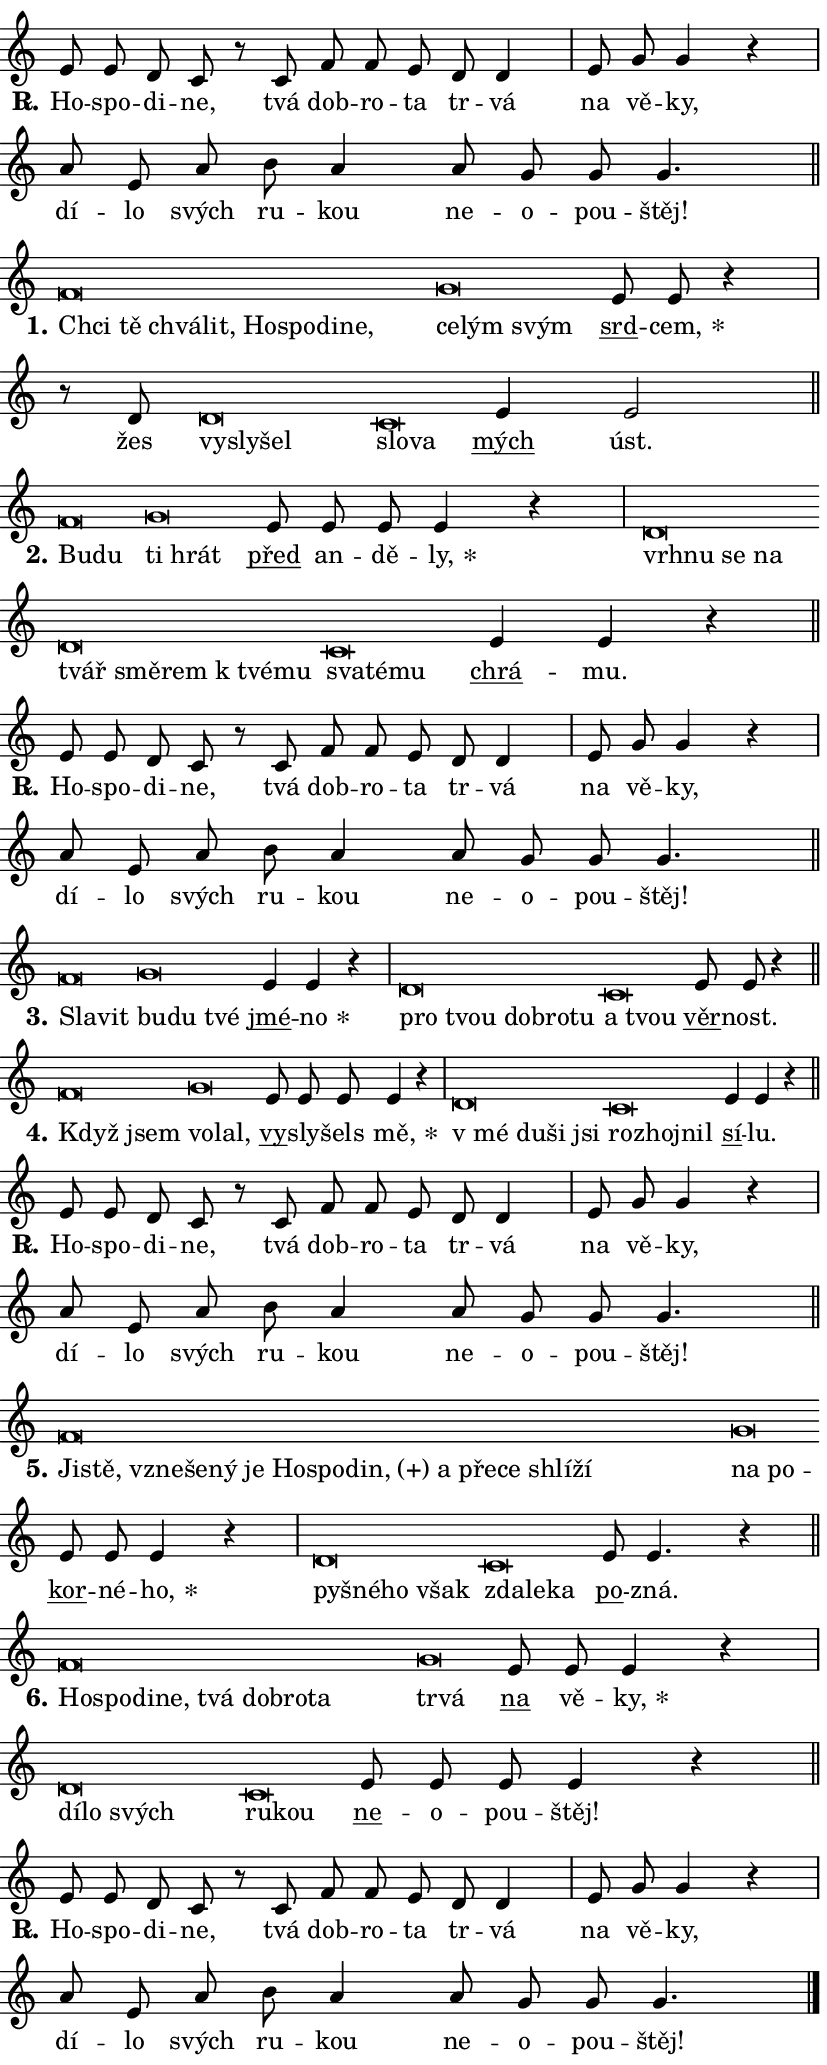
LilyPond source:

\version "2.24.0"
\header { tagline = "" }
\paper {
  indent = 0\cm
  top-margin = 0\cm
  right-margin = 0.13\cm % to fit lyric hyphens
  bottom-margin = 0\cm
  left-margin = 0\cm
  paper-width = 14\cm
  page-breaking = #ly:one-page-breaking
  system-system-spacing.basic-distance = #11
  score-system-spacing.basic-distance = #11
  ragged-last = ##f
}


%% Author: Thomas Morley
%% https://lists.gnu.org/archive/html/lilypond-user/2020-05/msg00002.html
#(define (line-position grob)
"Returns position of @var[grob} in current system:
   @code{'start}, if at first time-step
   @code{'end}, if at last time-step
   @code{'middle} otherwise
"
  (let* ((col (ly:item-get-column grob))
         (ln (ly:grob-object col 'left-neighbor))
         (rn (ly:grob-object col 'right-neighbor))
         (col-to-check-left (if (ly:grob? ln) ln col))
         (col-to-check-right (if (ly:grob? rn) rn col))
         (break-dir-left
           (and
             (ly:grob-property col-to-check-left 'non-musical #f)
             (ly:item-break-dir col-to-check-left)))
         (break-dir-right
           (and
             (ly:grob-property col-to-check-right 'non-musical #f)
             (ly:item-break-dir col-to-check-right))))
        (cond ((eqv? 1 break-dir-left) 'start)
              ((eqv? -1 break-dir-right) 'end)
              (else 'middle))))

#(define (tranparent-at-line-position vctor)
  (lambda (grob)
  "Relying on @code{line-position} select the relevant enry from @var{vctor}.
Used to determine transparency,"
    (case (line-position grob)
      ((end) (not (vector-ref vctor 0)))
      ((middle) (not (vector-ref vctor 1)))
      ((start) (not (vector-ref vctor 2))))))

noteHeadBreakVisibility =
#(define-music-function (break-visibility)(vector?)
"Makes @code{NoteHead}s transparent relying on @var{break-visibility}"
#{
  \override NoteHead.transparent =
    #(tranparent-at-line-position break-visibility)
#})

#(define delete-ledgers-for-transparent-note-heads
  (lambda (grob)
    "Reads whether a @code{NoteHead} is transparent.
If so this @code{NoteHead} is removed from @code{'note-heads} from
@var{grob}, which is supposed to be @code{LedgerLineSpanner}.
As a result ledgers are not printed for this @code{NoteHead}"
    (let* ((nhds-array (ly:grob-object grob 'note-heads))
           (nhds-list
             (if (ly:grob-array? nhds-array)
                 (ly:grob-array->list nhds-array)
                 '()))
           ;; Relies on the transparent-property being done before
           ;; Staff.LedgerLineSpanner.after-line-breaking is executed.
           ;; This is fragile ...
           (to-keep
             (remove
               (lambda (nhd)
                 (ly:grob-property nhd 'transparent #f))
               nhds-list)))
      ;; TODO find a better method to iterate over grob-arrays, similiar
      ;; to filter/remove etc for lists
      ;; For now rebuilt from scratch
      (set! (ly:grob-object grob 'note-heads)  '())
      (for-each
        (lambda (nhd)
          (ly:pointer-group-interface::add-grob grob 'note-heads nhd))
        to-keep))))

squashNotes = {
  \override NoteHead.X-extent = #'(-0.2 . 0.2)
  \override NoteHead.Y-extent = #'(-0.75 . 0)
  \override NoteHead.stencil =
    #(lambda (grob)
       (let ((pos (ly:grob-property grob 'staff-position)))
         (begin
           (if (< pos -7) (display "ERROR: Lower brevis then expected\n") (display ""))
           (if (<= pos -6) ly:text-interface::print ly:note-head::print))))
}
unSquashNotes = {
  \revert NoteHead.X-extent
  \revert NoteHead.Y-extent
  \revert NoteHead.stencil
}

hideNotes = \noteHeadBreakVisibility #begin-of-line-visible
unHideNotes = \noteHeadBreakVisibility #all-visible

% work-around for resetting accidentals
% https://lilypond.org/doc/v2.23/Documentation/notation/displaying-rhythms#unmetered-music
cadenzaMeasure = {
  \cadenzaOff
  \partial 1024 s1024
  \cadenzaOn
}

#(define-markup-command (accent layout props text) (markup?)
  "Underline accented syllable"
  (interpret-markup layout props
    #{\markup \override #'(offset . 4.3) \underline { #text }#}))

responsum = \markup \concat {
  "R" \hspace #-1.05 \path #0.1 #'((moveto 0 0.07) (lineto 0.9 0.8)) \hspace #0.05 "."
}

spaceSize = #0.6828661417322834 % exact space size for TeX Gyre Schola

\layout {
  \context {
    \Staff
    \remove "Time_signature_engraver"
    \override LedgerLineSpanner.after-line-breaking = #delete-ledgers-for-transparent-note-heads
  }
  \context {
    \Lyrics {
      \override LyricSpace.minimum-distance = \spaceSize
      \override LyricText.font-name = #"TeX Gyre Schola"
      \override LyricText.font-size = 1
      \override StanzaNumber.font-name = #"TeX Gyre Schola Bold"
      \override StanzaNumber.font-size = 1
    }
  }
  \context {
    \Score 
    \override NoteHead.text =
      #(lambda (grob) 
        (let ((pos (ly:grob-property grob 'staff-position)))
          #{\markup {
            \combine
              \halign #-0.55 \raise #(if (= pos -6) 0 0.5) \override #'(thickness . 2) \draw-line #'(3.2 . 0)
              \musicglyph "noteheads.sM1"
          }#}))
  }
}

% magnetic-lyrics.ily
%
%   written by
%     Jean Abou Samra <jean@abou-samra.fr>
%     Werner Lemberg <wl@gnu.org>
%
%   adapted by
%     Jiri Hon <jiri.hon@gmail.com>
%
% Version 2022-Apr-15

% https://www.mail-archive.com/lilypond-user@gnu.org/msg149350.html

#(define (Left_hyphen_pointer_engraver context)
   "Collect syllable-hyphen-syllable occurrences in lyrics and store
them in properties.  This engraver only looks to the left.  For
example, if the lyrics input is @code{foo -- bar}, it does the
following.

@itemize @bullet
@item
Set the @code{text} property of the @code{LyricHyphen} grob between
@q{foo} and @q{bar} to @code{foo}.

@item
Set the @code{left-hyphen} property of the @code{LyricText} grob with
text @q{foo} to the @code{LyricHyphen} grob between @q{foo} and
@q{bar}.
@end itemize

Use this auxiliary engraver in combination with the
@code{lyric-@/text::@/apply-@/magnetic-@/offset!} hook."
   (let ((hyphen #f)
         (text #f))
     (make-engraver
      (acknowledgers
       ((lyric-syllable-interface engraver grob source-engraver)
        (set! text grob)))
      (end-acknowledgers
       ((lyric-hyphen-interface engraver grob source-engraver)
        ;(when (not (grob::has-interface grob 'lyric-space-interface))
          (set! hyphen grob)));)
      ((stop-translation-timestep engraver)
       (when (and text hyphen)
         (ly:grob-set-object! text 'left-hyphen hyphen))
       (set! text #f)
       (set! hyphen #f)))))

#(define (lyric-text::apply-magnetic-offset! grob)
   "If the space between two syllables is less than the value in
property @code{LyricText@/.details@/.squash-threshold}, move the right
syllable to the left so that it gets concatenated with the left
syllable.

Use this function as a hook for
@code{LyricText@/.after-@/line-@/breaking} if the
@code{Left_@/hyphen_@/pointer_@/engraver} is active."
   (let ((hyphen (ly:grob-object grob 'left-hyphen #f)))
     (when hyphen
       (let ((left-text (ly:spanner-bound hyphen LEFT)))
         (when (grob::has-interface left-text 'lyric-syllable-interface)
           (let* ((common (ly:grob-common-refpoint grob left-text X))
                  (this-x-ext (ly:grob-extent grob common X))
                  (left-x-ext
                   (begin
                     ;; Trigger magnetism for left-text.
                     (ly:grob-property left-text 'after-line-breaking)
                     (ly:grob-extent left-text common X)))
                  ;; `delta` is the gap width between two syllables.
                  (delta (- (interval-start this-x-ext)
                            (interval-end left-x-ext)))
                  (details (ly:grob-property grob 'details))
                  (threshold (assoc-get 'squash-threshold details 0.2)))
             (when (< delta threshold)
               (let* (;; We have to manipulate the input text so that
                      ;; ligatures crossing syllable boundaries are not
                      ;; disabled.  For languages based on the Latin
                      ;; script this is essentially a beautification.
                      ;; However, for non-Western scripts it can be a
                      ;; necessity.
                      (lt (ly:grob-property left-text 'text))
                      (rt (ly:grob-property grob 'text))
                      (is-space (grob::has-interface hyphen 'lyric-space-interface))
                      (space (if is-space " " ""))
                      (extra-delta (if is-space spaceSize 0))
                      ;; Append new syllable.
                      (ltrt-space (if (and (string? lt) (string? rt))
                                (string-append lt space rt)
                                (make-concat-markup (list lt space rt))))
                      ;; Right-align `ltrt` to the right side.
                      (ltrt-space-markup (grob-interpret-markup
                               grob
                               (make-translate-markup
                                (cons (interval-length this-x-ext) 0)
                                (make-right-align-markup ltrt-space)))))
                 (begin
                   ;; Don't print `left-text`.
                   (ly:grob-set-property! left-text 'stencil #f)
                   ;; Set text and stencil (which holds all collected
                   ;; syllables so far) and shift it to the left.
                   (ly:grob-set-property! grob 'text ltrt-space)
                   (ly:grob-set-property! grob 'stencil ltrt-space-markup)
                   (ly:grob-translate-axis! grob (- (- delta extra-delta)) X))))))))))


#(define (lyric-hyphen::displace-bounds-first grob)
   ;; Make very sure this callback isn't triggered too early.
   (let ((left (ly:spanner-bound grob LEFT))
         (right (ly:spanner-bound grob RIGHT)))
     (ly:grob-property left 'after-line-breaking)
     (ly:grob-property right 'after-line-breaking)
     (ly:lyric-hyphen::print grob)))

squashThreshold = #0.4

\layout {
  \context {
    \Lyrics
    \consists #Left_hyphen_pointer_engraver
    \override LyricText.after-line-breaking =
      #lyric-text::apply-magnetic-offset!
    \override LyricHyphen.stencil = #lyric-hyphen::displace-bounds-first
    \override LyricText.details.squash-threshold = \squashThreshold
    \override LyricHyphen.minimum-distance = 0
    \override LyricHyphen.minimum-length = \squashThreshold
  }
}

squashText = \override LyricText.details.squash-threshold = 9999
unSquashText = \override LyricText.details.squash-threshold = \squashThreshold

leftText = \override LyricText.self-alignment-X = #LEFT
unLeftText = \revert LyricText.self-alignment-X

starOffset = #(lambda (grob) 
                (let ((x_offset (ly:self-alignment-interface::aligned-on-x-parent grob)))
                  (if (= x_offset 0) 0 (+ x_offset 1.2))))

star = #(define-music-function (syllable)(string?)
"Append star separator at the end of a syllable"
#{
  \once \override LyricText.X-offset = #starOffset
  \lyricmode { \markup {
    #syllable
    \override #'((font-name . "TeX Gyre Schola Bold")) \hspace #0.2 \lower #0.65 \larger "*"
  } }
#})

starAccent = #(define-music-function (syllable)(string?)
"Append star separator at the end of a syllable and make accent"
#{
  \once \override LyricText.X-offset = #starOffset
  \lyricmode { \markup {
    \accent #syllable
    \override #'((font-name . "TeX Gyre Schola Bold")) \hspace #0.2 \lower #0.65 \larger "*"
  } }
#})

breath = #(define-music-function (syllable)(string?)
"Append breathing indicator at the end of a syllable"
#{
  \lyricmode { \markup { #syllable "+" } }
#})

optionalBreath = #(define-music-function (syllable)(string?)
"Append optional breathing indicator at the end of a syllable"
#{
  \lyricmode { \markup { #syllable "(+)" } }
#})


\score {
    <<
        \new Voice = "melody" { \cadenzaOn \key c \major \relative { e'8 e d c r c \bar "" f f e \bar "" d d4 \cadenzaMeasure \bar "|" e8 g g4 r \cadenzaMeasure \bar "|" a8 e a \bar "" b a4 \bar "" a8 g g g4. \cadenzaMeasure \bar "||" \break } }
        \new Lyrics \lyricsto "melody" { \lyricmode { \set stanza = \responsum
Ho -- spo -- di -- ne, tvá dob -- ro -- ta tr -- vá na vě -- ky, dí -- lo svých ru -- kou ne -- o -- pou -- štěj! } }
    >>
    \layout {}
}

\score {
    <<
        \new Voice = "melody" { \cadenzaOn \key c \major \relative { \squashNotes f'\breve*1/16 \hideNotes \breve*1/16 \bar "" \breve*1/16 \bar "" \breve*1/16 \bar "" \breve*1/16 \bar "" \breve*1/16 \bar "" \breve*1/16 \breve*1/16 \bar "" \unHideNotes \unSquashNotes \squashNotes g\breve*1/16 \hideNotes \breve*1/16 \breve*1/16 \bar "" \unHideNotes \unSquashNotes \bar "" e8 e r4 \cadenzaMeasure \bar "|" r8 d8 \squashNotes d\breve*1/16 \hideNotes \breve*1/16 \breve*1/16 \bar "" \unHideNotes \unSquashNotes \squashNotes c\breve*1/16 \hideNotes \breve*1/16 \bar "" \unHideNotes \unSquashNotes \bar "" e4 e2 \cadenzaMeasure \bar "||" \break } }
        \new Lyrics \lyricsto "melody" { \lyricmode { \set stanza = "1."
\leftText Chci \squashText tě chvá -- lit, Ho -- spo -- di -- ne, \unSquashText ce -- \squashText lým svým \unLeftText \unSquashText \markup \accent srd -- \star cem, žes \leftText vy -- \squashText sly -- šel \unSquashText slo -- \squashText va \unLeftText \unSquashText \markup \accent mých úst. } }
    >>
    \layout {}
}

\score {
    <<
        \new Voice = "melody" { \cadenzaOn \key c \major \relative { \squashNotes f'\breve*1/16 \hideNotes \breve*1/16 \bar "" \unHideNotes \unSquashNotes \squashNotes g\breve*1/16 \hideNotes \breve*1/16 \bar "" \unHideNotes \unSquashNotes \bar "" e8 e e e4 r \cadenzaMeasure \bar "|" \squashNotes d\breve*1/16 \hideNotes \breve*1/16 \bar "" \breve*1/16 \bar "" \breve*1/16 \bar "" \breve*1/16 \bar "" \breve*1/16 \bar "" \breve*1/16 \bar "" \breve*1/16 \breve*1/16 \bar "" \unHideNotes \unSquashNotes \squashNotes c\breve*1/16 \hideNotes \breve*1/16 \breve*1/16 \bar "" \unHideNotes \unSquashNotes \bar "" e4 e r \cadenzaMeasure \bar "||" \break } }
        \new Lyrics \lyricsto "melody" { \lyricmode { \set stanza = "2."
\leftText Bu -- \squashText du \unSquashText ti \squashText hrát \unLeftText \unSquashText \markup \accent před an -- dě -- \star ly, \leftText vrh -- \squashText nu se na tvář smě -- rem "k tvé" -- mu \unSquashText sva -- \squashText té -- mu \unLeftText \unSquashText \markup \accent chrá -- mu. } }
    >>
    \layout {}
}

\score {
    <<
        \new Voice = "melody" { \cadenzaOn \key c \major \relative { e'8 e d c r c \bar "" f f e \bar "" d d4 \cadenzaMeasure \bar "|" e8 g g4 r \cadenzaMeasure \bar "|" a8 e a \bar "" b a4 \bar "" a8 g g g4. \cadenzaMeasure \bar "||" \break } }
        \new Lyrics \lyricsto "melody" { \lyricmode { \set stanza = \responsum
Ho -- spo -- di -- ne, tvá dob -- ro -- ta tr -- vá na vě -- ky, dí -- lo svých ru -- kou ne -- o -- pou -- štěj! } }
    >>
    \layout {}
}

\score {
    <<
        \new Voice = "melody" { \cadenzaOn \key c \major \relative { \squashNotes f'\breve*1/16 \hideNotes \breve*1/16 \bar "" \unHideNotes \unSquashNotes \squashNotes g\breve*1/16 \hideNotes \breve*1/16 \breve*1/16 \bar "" \unHideNotes \unSquashNotes \bar "" e4 e r \cadenzaMeasure \bar "|" \squashNotes d\breve*1/16 \hideNotes \breve*1/16 \bar "" \breve*1/16 \bar "" \breve*1/16 \breve*1/16 \bar "" \unHideNotes \unSquashNotes \squashNotes c\breve*1/16 \hideNotes \breve*1/16 \bar "" \unHideNotes \unSquashNotes \bar "" e8 e r4 \cadenzaMeasure \bar "||" \break } }
        \new Lyrics \lyricsto "melody" { \lyricmode { \set stanza = "3."
\leftText Sla -- \squashText vit \unSquashText bu -- \squashText du tvé \unLeftText \unSquashText \markup \accent jmé -- \star no \leftText pro \squashText tvou dob -- ro -- tu \unSquashText a \squashText tvou \unLeftText \unSquashText \markup \accent věr -- nost. } }
    >>
    \layout {}
}

\score {
    <<
        \new Voice = "melody" { \cadenzaOn \key c \major \relative { \squashNotes f'\breve*1/16 \hideNotes \breve*1/16 \bar "" \unHideNotes \unSquashNotes \squashNotes g\breve*1/16 \hideNotes \breve*1/16 \bar "" \unHideNotes \unSquashNotes \bar "" e8 e e e4 r \cadenzaMeasure \bar "|" \squashNotes d\breve*1/16 \hideNotes \breve*1/16 \bar "" \breve*1/16 \breve*1/16 \bar "" \unHideNotes \unSquashNotes \squashNotes c\breve*1/16 \hideNotes \breve*1/16 \breve*1/16 \bar "" \unHideNotes \unSquashNotes \bar "" e4 e r \cadenzaMeasure \bar "||" \break } }
        \new Lyrics \lyricsto "melody" { \lyricmode { \set stanza = "4."
\leftText Když \squashText jsem \unSquashText vo -- \squashText lal, \unLeftText \unSquashText \markup \accent vy -- sly -- šels \star mě, \leftText "v mé" \squashText du -- ši jsi \unSquashText roz -- \squashText hoj -- nil \unLeftText \unSquashText \markup \accent sí -- lu. } }
    >>
    \layout {}
}

\score {
    <<
        \new Voice = "melody" { \cadenzaOn \key c \major \relative { e'8 e d c r c \bar "" f f e \bar "" d d4 \cadenzaMeasure \bar "|" e8 g g4 r \cadenzaMeasure \bar "|" a8 e a \bar "" b a4 \bar "" a8 g g g4. \cadenzaMeasure \bar "||" \break } }
        \new Lyrics \lyricsto "melody" { \lyricmode { \set stanza = \responsum
Ho -- spo -- di -- ne, tvá dob -- ro -- ta tr -- vá na vě -- ky, dí -- lo svých ru -- kou ne -- o -- pou -- štěj! } }
    >>
    \layout {}
}

\score {
    <<
        \new Voice = "melody" { \cadenzaOn \key c \major \relative { \squashNotes f'\breve*1/16 \hideNotes \breve*1/16 \bar "" \breve*1/16 \bar "" \breve*1/16 \bar "" \breve*1/16 \bar "" \breve*1/16 \bar "" \breve*1/16 \bar "" \breve*1/16 \bar "" \breve*1/16 \bar "" \breve*1/16 \bar "" \breve*1/16 \bar "" \breve*1/16 \bar "" \breve*1/16 \breve*1/16 \bar "" \unHideNotes \unSquashNotes \squashNotes g\breve*1/16 \hideNotes \breve*1/16 \bar "" \unHideNotes \unSquashNotes \bar "" e8 e e4 r \cadenzaMeasure \bar "|" \squashNotes d\breve*1/16 \hideNotes \breve*1/16 \bar "" \breve*1/16 \breve*1/16 \bar "" \unHideNotes \unSquashNotes \squashNotes c\breve*1/16 \hideNotes \breve*1/16 \breve*1/16 \bar "" \unHideNotes \unSquashNotes \bar "" e8 e4. r4 \cadenzaMeasure \bar "||" \break } }
        \new Lyrics \lyricsto "melody" { \lyricmode { \set stanza = "5."
\leftText Ji -- \squashText stě, vzne -- še -- ný je Ho -- spo -- \optionalBreath din, a pře -- ce shlí -- ží \unSquashText na \squashText po -- \unLeftText \unSquashText \markup \accent kor -- né -- \star ho, \leftText py -- \squashText šné -- ho však \unSquashText zda -- \squashText le -- ka \unLeftText \unSquashText \markup \accent po -- zná. } }
    >>
    \layout {}
}

\score {
    <<
        \new Voice = "melody" { \cadenzaOn \key c \major \relative { \squashNotes f'\breve*1/16 \hideNotes \breve*1/16 \bar "" \breve*1/16 \bar "" \breve*1/16 \bar "" \breve*1/16 \bar "" \breve*1/16 \bar "" \breve*1/16 \breve*1/16 \bar "" \unHideNotes \unSquashNotes \squashNotes g\breve*1/16 \hideNotes \breve*1/16 \bar "" \unHideNotes \unSquashNotes \bar "" e8 e e4 r \cadenzaMeasure \bar "|" \squashNotes d\breve*1/16 \hideNotes \breve*1/16 \breve*1/16 \bar "" \unHideNotes \unSquashNotes \squashNotes c\breve*1/16 \hideNotes \breve*1/16 \bar "" \unHideNotes \unSquashNotes \bar "" e8 e e e4 r \cadenzaMeasure \bar "||" \break } }
        \new Lyrics \lyricsto "melody" { \lyricmode { \set stanza = "6."
\leftText Ho -- \squashText spo -- di -- ne, tvá dob -- ro -- ta \unSquashText tr -- \squashText vá \unLeftText \unSquashText \markup \accent na vě -- \star ky, \leftText dí -- \squashText lo svých \unSquashText ru -- \squashText kou \unLeftText \unSquashText \markup \accent ne -- o -- pou -- štěj! } }
    >>
    \layout {}
}

\score {
    <<
        \new Voice = "melody" { \cadenzaOn \key c \major \relative { e'8 e d c r c \bar "" f f e \bar "" d d4 \cadenzaMeasure \bar "|" e8 g g4 r \cadenzaMeasure \bar "|" a8 e a \bar "" b a4 \bar "" a8 g g g4. \cadenzaMeasure \bar "||" \break } \bar "|." }
        \new Lyrics \lyricsto "melody" { \lyricmode { \set stanza = \responsum
Ho -- spo -- di -- ne, tvá dob -- ro -- ta tr -- vá na vě -- ky, dí -- lo svých ru -- kou ne -- o -- pou -- štěj! } }
    >>
    \layout {}
}
